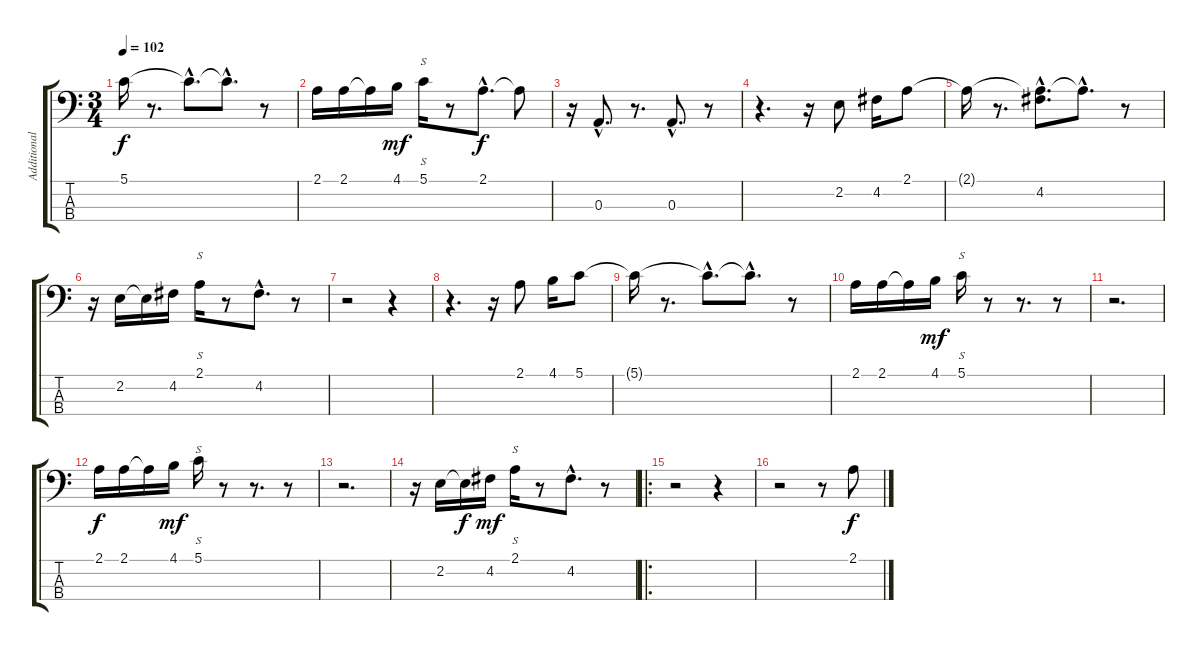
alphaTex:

\track ("Additional Bass" "Additional") {instrument fretlessbass}
\staff {score tabs}
\tuning (G2 D2 A1 E1) {hide}
\ts (3 4)
\tempo 102
\clef f4
\ks c
5.1{t}.16{dy f} r.8{d} 5.1{hac t}.8{d} 5.1{hac t}.8{d} r.8 |
2.1.16 2.1.16 2.1{t}.16 4.1.16{dy mf} 5.1.16{s} r.8 2.1{hac}.8{d dy f} 2.1{t}.8 |
r.16 0.3{hac}.8{d} r.8{d} 0.3{hac}.8{d} r.8 |
r.4{d} r.16 2.2.8 4.2.16 2.1.8 |
2.1{t}.16 r.8{d} (2.1{hac t} 4.2{hac}).8{d} 2.1{hac t}.8{d} r.8 |
r.16 2.2.16 2.2{t}.16 4.2.16 2.1.16{s} r.8 4.2{hac}.8{d} r.8 |
r.2 r.4 |
r.4{d} r.16 2.1.8 4.1.16 5.1.8 |
5.1{t}.16 r.8{d} 5.1{hac t}.8{d} 5.1{hac t}.8{d} r.8 |
2.1.16 2.1.16 2.1{t}.16 4.1.16{dy mf} 5.1.16{s} r.8 r.8{d} r.8 |
r.2{d} |
2.1.16{dy f} 2.1.16 2.1{t}.16 4.1.16{dy mf} 5.1.16{s} r.8 r.8{d} r.8 |
r.2{d} |
r.16 2.2.16 2.2{t}.16{dy f} 4.2.16{dy mf} 2.1.16{s} r.8 4.2{hac}.8{d} r.8 |
\ro
r.2 r.4 |
r.2 r.8 2.1.8{dy f}
